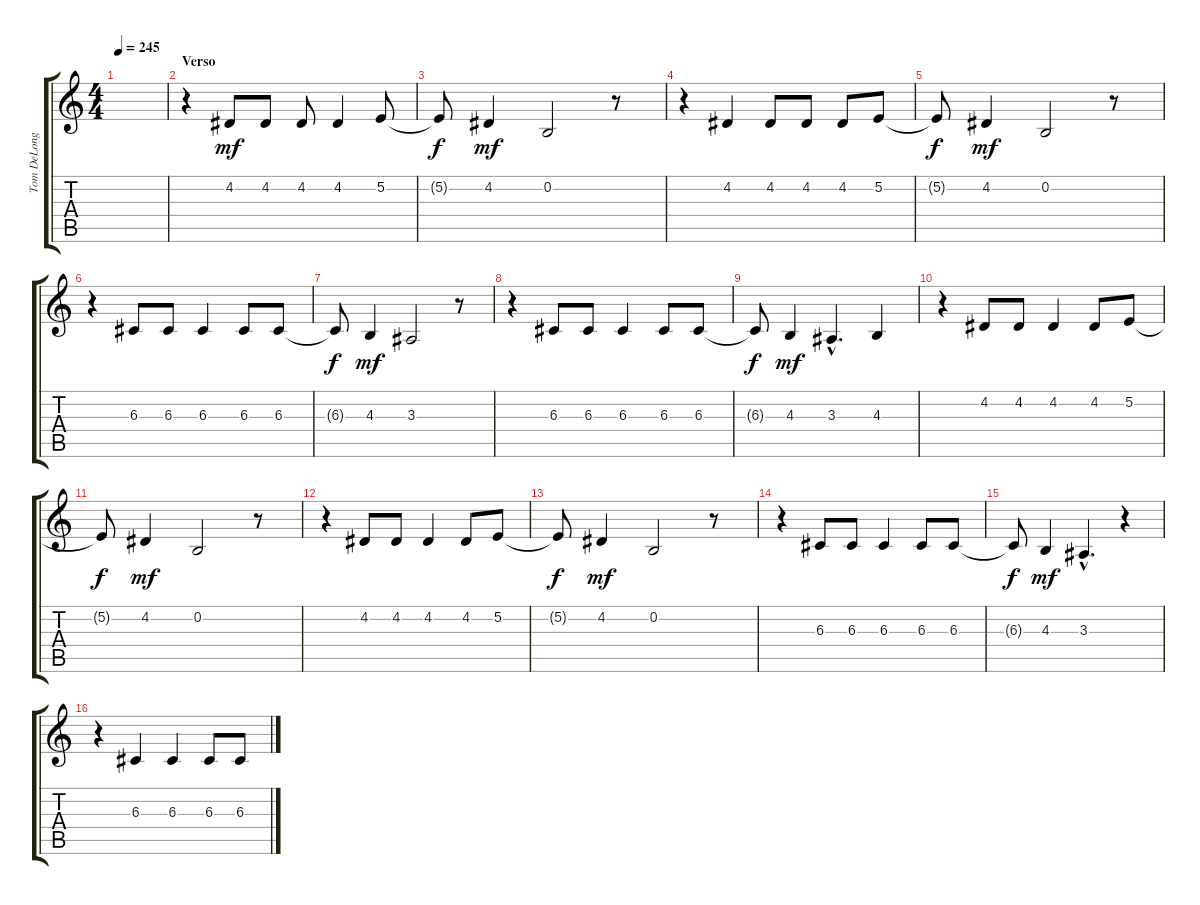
\track ("Tom DeLonge - Voz" "Tom DeLong") {instrument tenorsax}
\staff {score tabs}
\tuning (E4 B3 G3 D3 A2 E2) {hide}
\ts (4 4)
\tempo 245
\clef g2
\ks c
|
\section ("" "Verso")
r.4 4.2.8{dy mf} 4.2.8 4.2.8 4.2.4 5.2.8 |
5.2{t}.8{dy f} 4.2.4{dy mf} 0.2.2 r.8 |
r.4 4.2.4 4.2.8 4.2.8 4.2.8 5.2.8 |
5.2{t}.8{dy f} 4.2.4{dy mf} 0.2.2 r.8 |
r.4 6.3.8 6.3.8 6.3.4 6.3.8 6.3.8 |
6.3{t}.8{dy f} 4.3.4{dy mf} 3.3.2 r.8 |
r.4 6.3.8 6.3.8 6.3.4 6.3.8 6.3.8 |
6.3{t}.8{dy f} 4.3.4{dy mf} 3.3{hac}.4{d} 4.3.4 |
r.4 4.2.8 4.2.8 4.2.4 4.2.8 5.2.8 |
5.2{t}.8{dy f} 4.2.4{dy mf} 0.2.2 r.8 |
r.4 4.2.8 4.2.8 4.2.4 4.2.8 5.2.8 |
5.2{t}.8{dy f} 4.2.4{dy mf} 0.2.2 r.8 |
r.4 6.3.8 6.3.8 6.3.4 6.3.8 6.3.8 |
6.3{t}.8{dy f} 4.3.4{dy mf} 3.3{hac}.4{d} r.4 |
r.4 6.3.4 6.3.4 6.3.8 6.3.8
